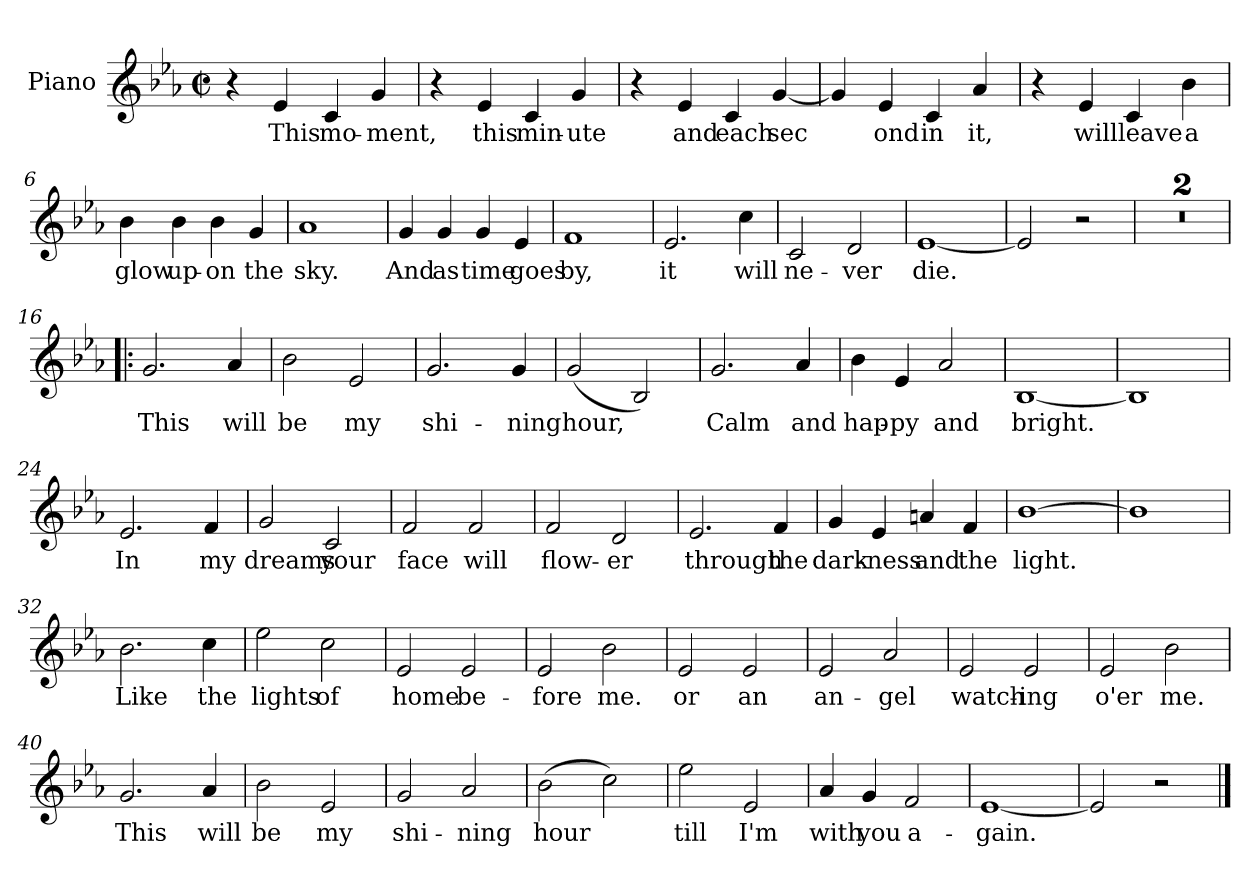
**kern	**text
*part1	*part1
*staff1	*staff1
*I"Piano	*
*I'Pno	*
*clefG2	*
*k[b-e-a-]	*
*E-:	*
*M2/2	*
*met(c|)	*
=1	=1
4r	.
4e-/	This
4c/	mo-
4g/	-ment,
=2	=2
4r	.
4e-/	this
4c/	min-
4g/	-ute
=3	=3
4r	.
4e-/	and
4c/	each
[4g/	sec
=4	=4
4g/]	.
4e-/	ond
4c/	in
4a-/	it,
=5	=5
4r	.
4e-/	will
4c/	leave
4b-\	a
=6	=6
4b-\	glow
4b-\	up-
4b-\	-on
4g/	the
!!LO:LB:g=z
=7	=7
1a-	sky.
=8	=8
4g/	And
4g/	as
4g/	time
4e-/	goes
=9	=9
1f	by,
=10	=10
2.e-/	it
4cc\	will
=11	=11
2c/	ne-
2d/	-ver
=12	=12
[1e-	die.
=13	=13
2e-/]	.
2r	.
=14	=14
1r	.
=15	=15
1r	.
!!LO:LB:g=z
=16!|:	=16!|:
2.g/	This
4a-/	will
=17	=17
2b-\	be
2e-/	my
=18	=18
2.g/	shi-
4g/	-ning
=19	=19
(2g/	hour,
2B-/)	.
=20	=20
2.g/	Calm
4a-/	and
=21	=21
4b-\	hap-
4e-/	-py
2a-/	and
!!LO:LB:g=z
=22	=22
[1B-	bright.
=23	=23
1B-]	.
=24	=24
2.e-/	In
4f/	my
=25	=25
2g/	dreams
2c/	your
=26	=26
2f/	face
2f/	will
=27	=27
2f/	flow-
2d/	-er
!!LO:LB:g=z
=28	=28
2.e-/	through
4f/	the
=29	=29
4g/	dark-
4e-/	-ness
4an/	and
4f/	the
=30	=30
[1b-	light.
=31	=31
1b-]	.
=32	=32
2.b-\	Like
4cc\	the
=33	=33
2ee-\	lights
2cc\	of
!!LO:LB:g=z
=34	=34
2e-/	home
2e-/	be-
=35	=35
2e-/	-fore
2b-\	me.
=36	=36
2e-/	or
2e-/	an
=37	=37
2e-/	an-
2a-/	-gel
=38	=38
2e-/	watch-
2e-/	-ing
=39	=39
2e-/	o'er
2b-\	me.
=40	=40
2.g/	This
4a-/	will
!!LO:LB:g=z
=41	=41
2b-\	be
2e-/	my
=42	=42
2g/	shi-
2a-/	-ning
=43	=43
(2b-\	hour
2cc\)	.
=44	=44
2ee-\	till
2e-/	I'm
=45	=45
4a-/	with
4g/	you
2f/	a-
=46	=46
[1e-	-gain.
=47	=47
2e-/]	.
2r	.
==	==
*-	*-
